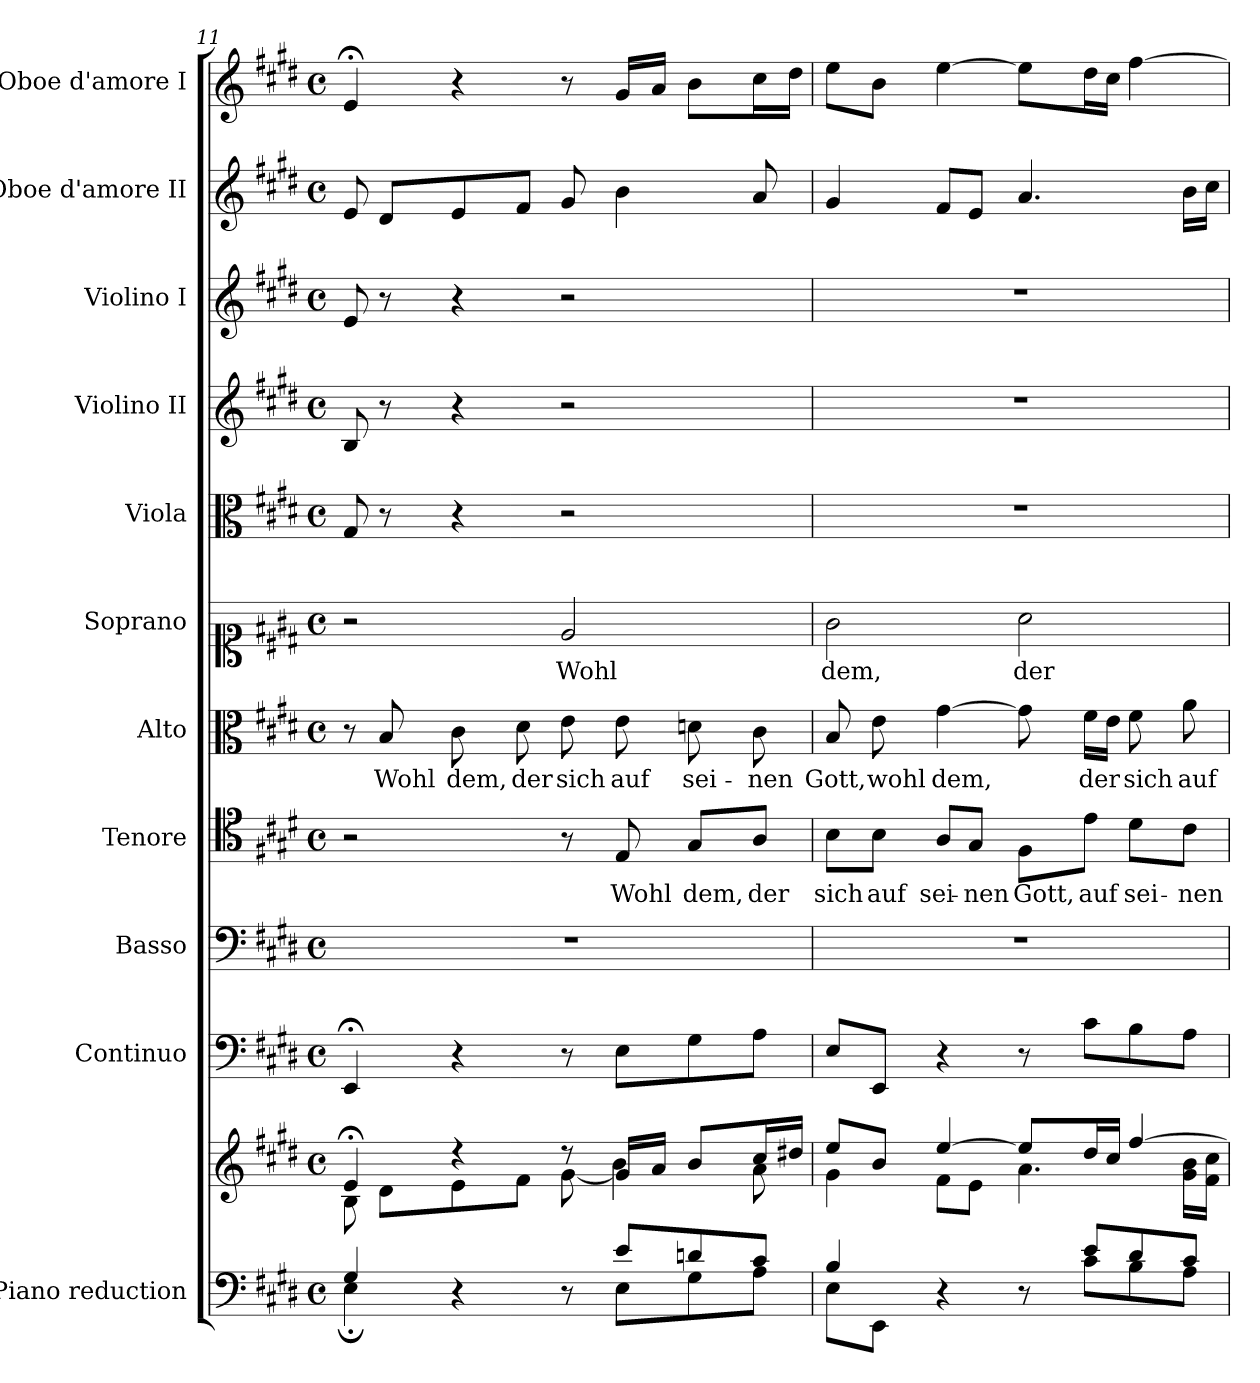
**kern	**kern	**kern	**kern	**kern	**text	**kern	**text	**kern	**text	**kern	**kern	**kern	**kern	**kern
*part11	*part11	*part10	*part9	*part8	*part8	*part7	*part7	*part6	*part6	*part5	*part4	*part3	*part2	*part1
*staff12	*staff11	*staff10	*staff9	*staff8	*staff8	*staff7	*staff7	*staff6	*staff6	*staff5	*staff4	*staff3	*staff2	*staff1
*I"Piano reduction	*	*I"Continuo	*I"Basso	*I"Tenore	*	*I"Alto	*	*I"Soprano	*	*I"Viola	*I"Violino II	*I"Violino I	*I"Oboe d'amore II	*I"Oboe d'amore I
*I'Pno	*	*	*	*	*	*	*	*	*	*I'Vla	*I'Vln	*I'Vln	*I'Ob	*I'Ob
*clefF4	*clefG2	*clefF4	*clefF4	*clefC4	*	*clefC3	*	*clefC1	*	*clefC3	*clefG2	*clefG2	*clefG2	*clefG2
*k[f#c#g#d#]	*k[f#c#g#d#]	*k[f#c#g#d#]	*k[f#c#g#d#]	*k[f#c#g#d#]	*	*k[f#c#g#d#]	*	*k[f#c#g#d#]	*	*k[f#c#g#d#]	*k[f#c#g#d#]	*k[f#c#g#d#]	*k[f#c#g#d#]	*k[f#c#g#d#]
*M4/4	*M4/4	*M4/4	*M4/4	*M4/4	*	*M4/4	*	*M4/4	*	*M4/4	*M4/4	*M4/4	*M4/4	*M4/4
*met(c)	*met(c)	*met(c)	*met(c)	*met(c)	*	*met(c)	*	*met(c)	*	*met(c)	*met(c)	*met(c)	*met(c)	*met(c)
=11	=11	=11	=11	=11	=11	=11	=11	=11	=11	=11	=11	=11	=11	=11
*^	*^	*	*	*	*	*	*	*	*	*	*	*	*	*
4G#/	4E;\	4e;</	8B\	4EE;</	1r	2r	.	8r	.	2r	.	8G#/	8B/	8e/	8e/	4e;</
!	!	!	!	!	!	!	!	!	!LO:LY:b	!	!	!	!	!	!	!
.	.	.	8d#\L	.	.	.	.	8B/	Wohl	.	.	8r	8r	8r	8d#/L	.
!	!	!	!	!	!	!	!	!	!LO:LY:b	!	!	!	!	!	!	!
4r	4ryy	4r	8e\	4r	.	.	.	8c#\	dem,	.	.	4r	4r	4r	8e/	4r
!	!	!	!	!	!	!	!	!	!LO:LY:b	!	!	!	!	!	!	!
.	.	.	8f#\J	.	.	.	.	8d#\	der	.	.	.	.	.	8f#/J	.
!	!	!	!	!	!	!	!	!	!LO:LY:b	!	!LO:LY:b	!	!	!	!	!
8r	8ryy	8r	[8g#\	8r	.	8r	.	8e\	sich	2e/	Wohl	2r	2r	2r	8g#/	8r
!	!	!	!	!	!	!	!LO:LY:b	!	!LO:LY:b	!	!	!	!	!	!	!
8e/L	8E\L	16g#/LL]	4b\	8E\L	.	8E/	Wohl	8e\	auf	.	.	.	.	.	4b\	16g#/LL
.	.	16a/JJ	.	.	.	.	.	.	.	.	.	.	.	.	.	16a/JJ
!	!	!	!	!	!	!	!LO:LY:b	!	!LO:LY:b	!	!	!	!	!	!	!
8dn/	8G#\	8b/L	.	8G#\	.	8G#/L	dem,	8dn\	sei-	.	.	.	.	.	.	8b\L
!	!	!	!	!	!	!	!LO:LY:b	!	!LO:LY:b	!	!	!	!	!	!	!
8c#/J	8A\J	16cc#/L	8a\	8A\J	.	8A/J	der	8c#\	-nen	.	.	.	.	.	8a/	16cc#\L
.	.	16dd#X/JJ	.	.	.	.	.	.	.	.	.	.	.	.	.	16dd#\JJ
=12	=12	=12	=12	=12	=12	=12	=12	=12	=12	=12	=12	=12	=12	=12	=12	=12
!	!	!	!	!	!	!	!LO:LY:b	!	!LO:LY:b	!	!LO:LY:b	!	!	!	!	!
4B/	8E\L	8ee/L	4g#\	8E/L	1r	8B\L	sich	8B/	Gott,	2g#\	dem,	1r	1r	1r	4g#/	8ee\L
!	!	!	!	!	!	!	!LO:LY:b	!	!LO:LY:b	!	!	!	!	!	!	!
.	8EE\J	8b/J	.	8EE/J	.	8B\J	auf	8e\	wohl	.	.	.	.	.	.	8b\J
!	!	!	!	!	!	!	!LO:LY:b	!	!LO:LY:b	!	!	!	!	!	!	!
4r	4ryy	[4ee/	8f#\L	4r	.	8A/L	sei-	[4g#\	dem,	.	.	.	.	.	8f#/L	[4ee\
!	!	!	!	!	!	!	!LO:LY:b	!	!	!	!	!	!	!	!	!
.	.	.	8e\J	.	.	8G#/J	-nen	.	.	.	.	.	.	.	8e/J	.
!	!	!	!	!	!	!	!LO:LY:b	!	!	!	!LO:LY:b	!	!	!	!	!
8r	8ryy	8ee/L]	4.a\	8r	.	8F#\L	Gott,	8g#\]	.	2a\	der	.	.	.	4.a/	8ee\L]
!	!	!	!	!	!	!	!LO:LY:b	!	!LO:LY:b	!	!	!	!	!	!	!
8e/L	8c#\L	16dd#/L	.	8c#\L	.	8e\J	auf	16f#\LL	der	.	.	.	.	.	.	16dd#\L
.	.	16cc#/JJ	.	.	.	.	.	16e\JJ	.	.	.	.	.	.	.	16cc#\JJ
!	!	!	!	!	!	!	!LO:LY:b	!	!LO:LY:b	!	!	!	!	!	!	!
8d#/	8B\	[4ff#/	.	8B\	.	8d#\L	sei-	8f#\	sich	.	.	.	.	.	.	[4ff#\
!	!	!	!	!	!	!	!LO:LY:b	!	!LO:LY:b	!	!	!	!	!	!	!
8c#/J	8A\J	.	16g#\ 16b\LL	8A\J	.	8c#\J	-nen	8a\	auf	.	.	.	.	.	16b\LL	.
.	.	.	16f#\ 16cc#\JJ	.	.	.	.	.	.	.	.	.	.	.	16cc#\JJ	.
*v	*v	*	*	*	*	*	*	*	*	*	*	*	*	*	*	*
*	*v	*v	*	*	*	*	*	*	*	*	*	*	*	*	*
=	=	=	=	=	=	=	=	=	=	=	=	=	=	=
*-	*-	*-	*-	*-	*-	*-	*-	*-	*-	*-	*-	*-	*-	*-
